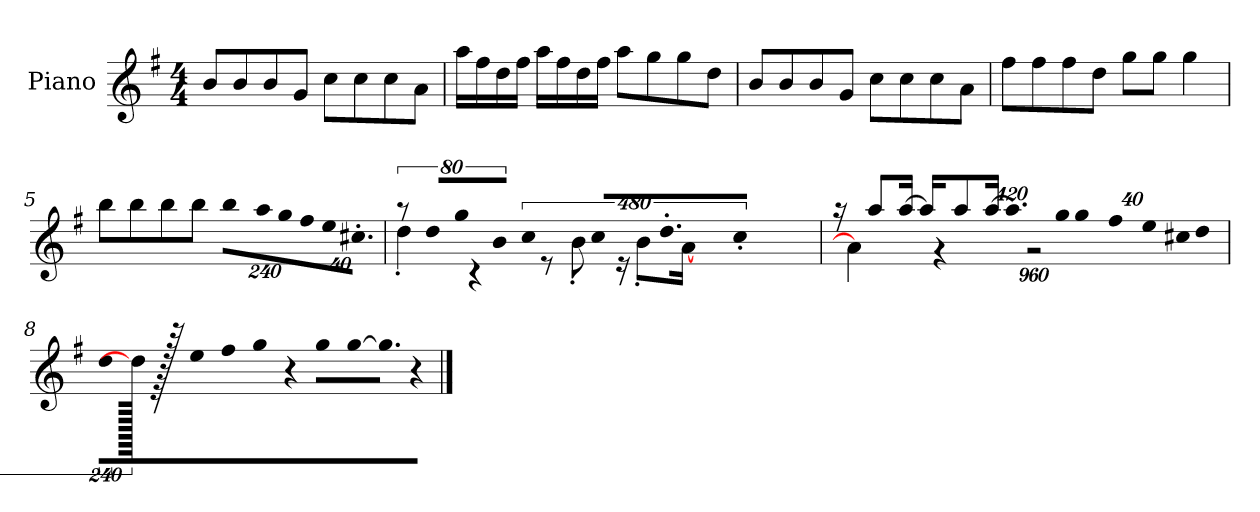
**kern
*part1
*staff1
*I"Piano
*I'P-no
*clefG2
*k[f#]
*M4/4
*MM90
=1
8b/L
8b/
8b/
8g/J
8cc\L
8cc\
8cc\
8a\J
=2
16aa\LL
16ff#\
16dd\
16ff#\JJ
16aa\LL
16ff#\
16dd\
16ff#\JJ
8aa\L
8gg\
8gg\
8dd\J
=3
8b/L
8b/
8b/
8g/J
8cc\L
8cc\
8cc\
8a\J
=4
8ff#\L
8ff#\
8ff#\
8dd\J
8gg\L
8gg\J
4gg\
!!LO:LB:g=z
=5
8bb\L
8bb\
8bb\
8bb\J
*Xbrackettup
!LO:N:vis=8
960%137bb\L
!LO:N:vis=16
1920%137aa\L
!LO:N:vis=16
1920%137gg\
!LO:N:vis=16
1920%137ff#\
!LO:N:vis=32
640%23ee\K
!LO:N:vis=16.
960%103cc#X'\JJ
=6
*brackettup
!LO:N:vis=8
*^
640%71r	4dd'\
!LO:N:vis=8	!
640%71dd/L	.
!LO:N:vis=8	!
640%71gg/	.
.	4r
!LO:N:vis=8	!
640%71b/J	.
!LO:N:vis=4	!
1920%427cc/	.
.	8r
.	8b'\
!LO:N:vis=16	!
1920%107cc/KL	.
9.dd'/	.
.	16r
.	8b'\L
!LO:N:vis=8	!
640%71cc'/J	.
.	[16a\Jk
1920ryy	.
=7	=7
16r	1920ryy
.	4a\]
8aa/L	.
[16aa/Jk	.
16aa/KL]	.
.	4r
8aa/	.
[16aa/Jk	.
*Xbrackettup	*
!LO:N:vis=16.	!
960%103aa/LL]	.
.	1920%959r
!LO:N:vis=32	!
640%23gg/K	.
!LO:N:vis=16	!
1920%137gg/	.
!LO:N:vis=16	!
1920%137ff#/	.
!LO:N:vis=16	!
1920%137ee/	.
!LO:N:vis=32	!
640%23cc#X/K	.
[384%41dd/J	.
*v	*v
!!LO:LB:g=z
=8
*brackettup
!LO:N:vis=8
960%137dd\L
1920dd/]
1920r
!LO:N:vis=8
960%137ee\
!LO:N:vis=8
960%137ff#\
!LO:N:vis=16
1920%137gg\Jk
!LO:N:vis=16
1920%137r
!LO:N:vis=16
1920%137gg\LL
!LO:N:vis=16
[1920%137gg\J
!LO:N:vis=8.
640%137gg\J]
!LO:N:vis=16
1920%137r
==
*-
